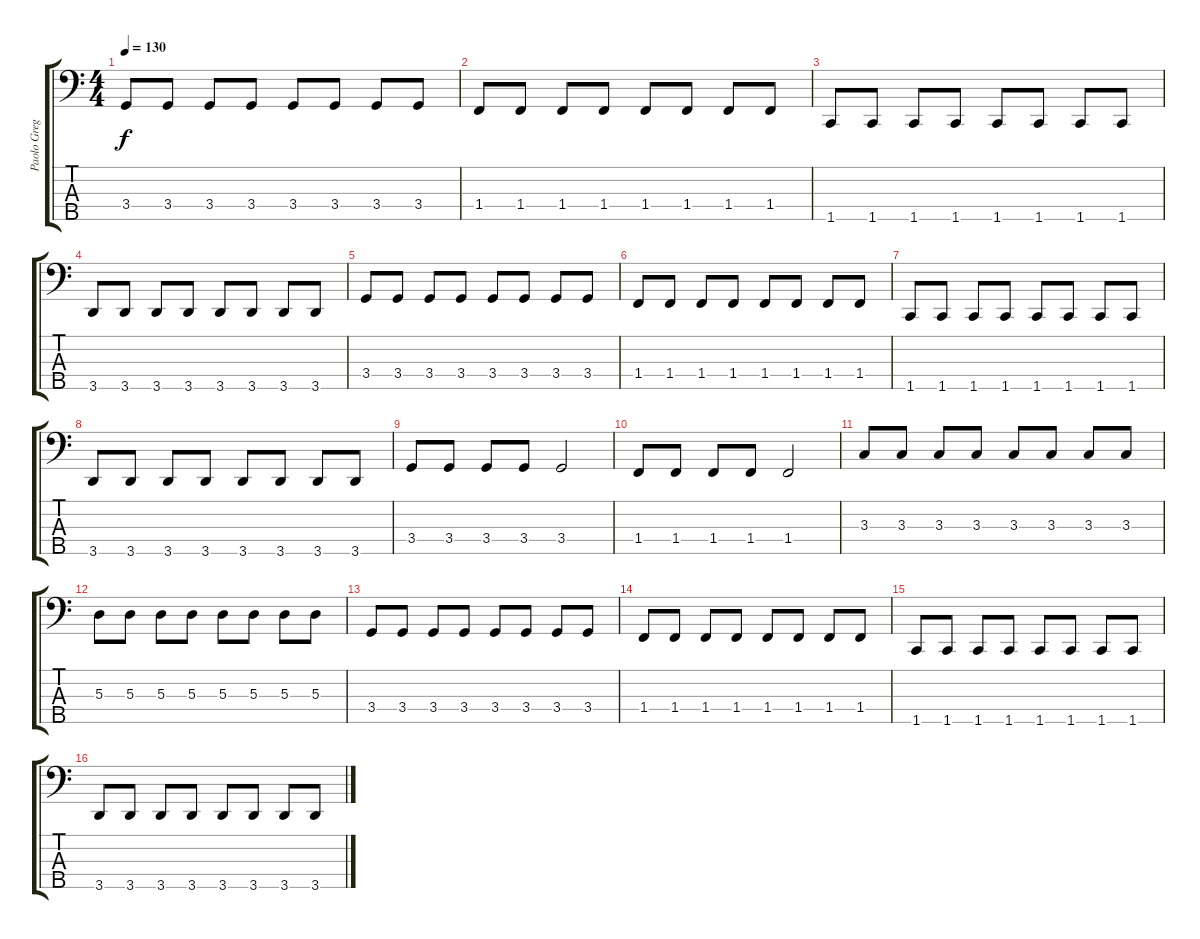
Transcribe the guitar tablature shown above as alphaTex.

\track ("Paolo Gregoletto" "Paolo Greg") {instrument electricbassfinger}
\staff {score tabs}
\tuning (G2 D2 A1 E1 B0) {hide}
\ts (4 4)
\tempo 130
\clef f4
\ks c
3.4.8{dy f} 3.4.8 3.4.8 3.4.8 3.4.8 3.4.8 3.4.8 3.4.8 |
1.4.8 1.4.8 1.4.8 1.4.8 1.4.8 1.4.8 1.4.8 1.4.8 |
1.5.8 1.5.8 1.5.8 1.5.8 1.5.8 1.5.8 1.5.8 1.5.8 |
3.5.8 3.5.8 3.5.8 3.5.8 3.5.8 3.5.8 3.5.8 3.5.8 |
3.4.8 3.4.8 3.4.8 3.4.8 3.4.8 3.4.8 3.4.8 3.4.8 |
1.4.8 1.4.8 1.4.8 1.4.8 1.4.8 1.4.8 1.4.8 1.4.8 |
1.5.8 1.5.8 1.5.8 1.5.8 1.5.8 1.5.8 1.5.8 1.5.8 |
3.5.8 3.5.8 3.5.8 3.5.8 3.5.8 3.5.8 3.5.8 3.5.8 |
3.4.8 3.4.8 3.4.8 3.4.8 3.4.2 |
1.4.8 1.4.8 1.4.8 1.4.8 1.4.2 |
3.3.8 3.3.8 3.3.8 3.3.8 3.3.8 3.3.8 3.3.8 3.3.8 |
5.3.8 5.3.8 5.3.8 5.3.8 5.3.8 5.3.8 5.3.8 5.3.8 |
3.4.8 3.4.8 3.4.8 3.4.8 3.4.8 3.4.8 3.4.8 3.4.8 |
1.4.8 1.4.8 1.4.8 1.4.8 1.4.8 1.4.8 1.4.8 1.4.8 |
1.5.8 1.5.8 1.5.8 1.5.8 1.5.8 1.5.8 1.5.8 1.5.8 |
3.5.8 3.5.8 3.5.8 3.5.8 3.5.8 3.5.8 3.5.8 3.5.8
